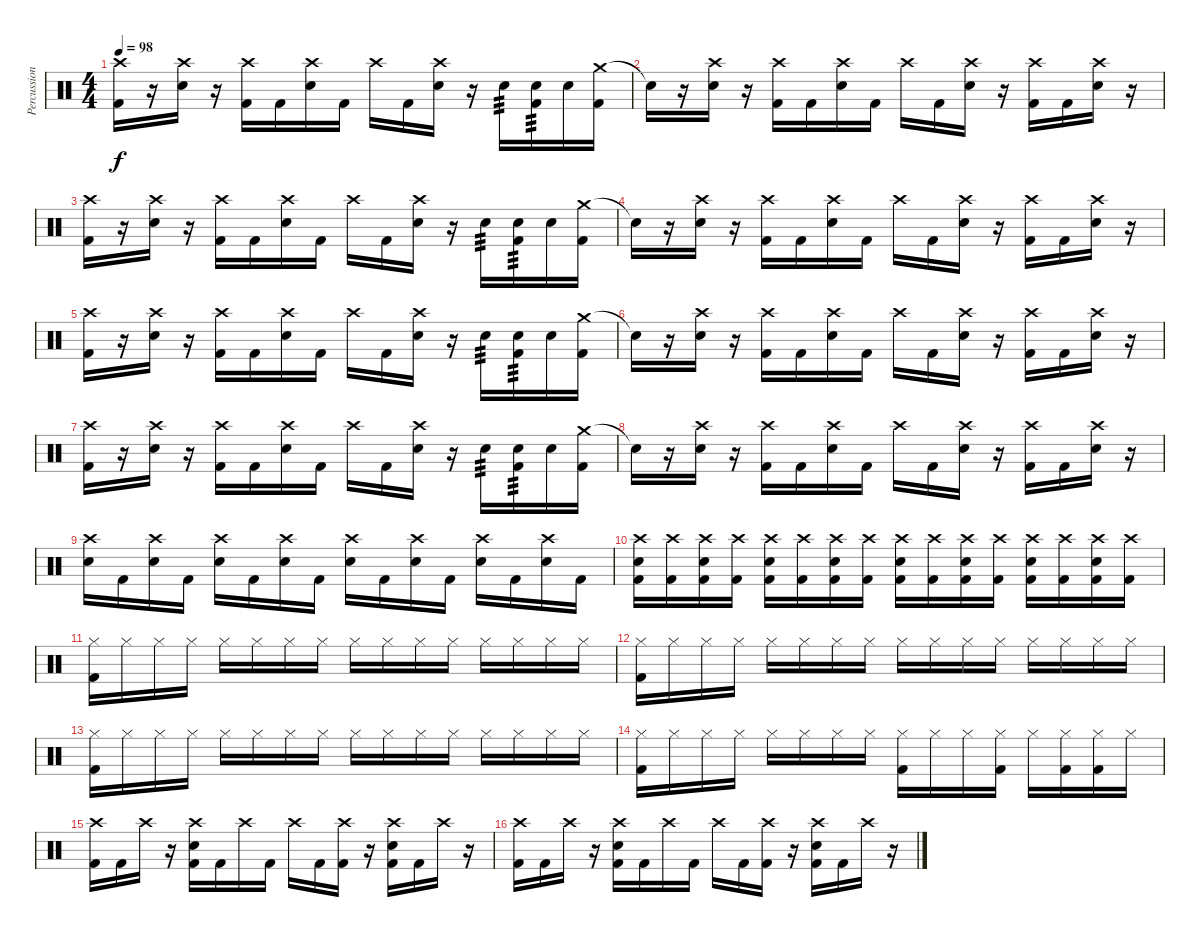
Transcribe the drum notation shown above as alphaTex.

\track ("Percussion" "Percussion") {instrument percussion}
\staff {score}
\articulation defaults
\ts (4 4)
\tempo 98
\clef neutral
\ks c
("Crash high (hit)" "Kick (hit) 2").16{dy f} r.16 ("Snare (hit) 2" "Crash high (hit)").16 r.16 ("Crash high (hit)" "Kick (hit) 2").16 "Kick (hit) 2".16 ("Snare (hit) 2" "Crash high (hit)").16 "Kick (hit) 2".16 "Crash high (hit)".16 "Kick (hit) 2".16 ("Snare (hit) 2" "Crash high (hit)").16 r.16 "Snare (hit) 2".16{tp 3} ("Snare (hit) 2" "Kick (hit) 2").16{tp 3} "Snare (hit) 2".16 ("Crash medium (hit)" "Kick (hit) 2").16 |
"Snare (hit)"{t}.16 r.16 ("Snare (hit) 2" "Crash high (hit)").16 r.16 ("Crash high (hit)" "Kick (hit) 2").16 "Kick (hit) 2".16 ("Snare (hit) 2" "Crash high (hit)").16 "Kick (hit) 2".16 "Crash high (hit)".16 "Kick (hit) 2".16 ("Snare (hit) 2" "Crash high (hit)").16 r.16 ("Crash high (hit)" "Kick (hit) 2").16 "Kick (hit) 2".16 ("Snare (hit) 2" "Crash high (hit)").16 r.16 |
("Crash high (hit)" "Kick (hit) 2").16 r.16 ("Snare (hit) 2" "Crash high (hit)").16 r.16 ("Crash high (hit)" "Kick (hit) 2").16 "Kick (hit) 2".16 ("Snare (hit) 2" "Crash high (hit)").16 "Kick (hit) 2".16 "Crash high (hit)".16 "Kick (hit) 2".16 ("Snare (hit) 2" "Crash high (hit)").16 r.16 "Snare (hit) 2".16{tp 3} ("Snare (hit) 2" "Kick (hit) 2").16{tp 3} "Snare (hit) 2".16 ("Crash medium (hit)" "Kick (hit) 2").16 |
"Snare (hit)"{t}.16 r.16 ("Snare (hit) 2" "Crash high (hit)").16 r.16 ("Crash high (hit)" "Kick (hit) 2").16 "Kick (hit) 2".16 ("Snare (hit) 2" "Crash high (hit)").16 "Kick (hit) 2".16 "Crash high (hit)".16 "Kick (hit) 2".16 ("Snare (hit) 2" "Crash high (hit)").16 r.16 ("Crash high (hit)" "Kick (hit) 2").16 "Kick (hit) 2".16 ("Snare (hit) 2" "Crash high (hit)").16 r.16 |
("Crash high (hit)" "Kick (hit) 2").16 r.16 ("Snare (hit) 2" "Crash high (hit)").16 r.16 ("Crash high (hit)" "Kick (hit) 2").16 "Kick (hit) 2".16 ("Snare (hit) 2" "Crash high (hit)").16 "Kick (hit) 2".16 "Crash high (hit)".16 "Kick (hit) 2".16 ("Snare (hit) 2" "Crash high (hit)").16 r.16 "Snare (hit) 2".16{tp 3} ("Snare (hit) 2" "Kick (hit) 2").16{tp 3} "Snare (hit) 2".16 ("Crash medium (hit)" "Kick (hit) 2").16 |
"Snare (hit)"{t}.16 r.16 ("Snare (hit) 2" "Crash high (hit)").16 r.16 ("Crash high (hit)" "Kick (hit) 2").16 "Kick (hit) 2".16 ("Snare (hit) 2" "Crash high (hit)").16 "Kick (hit) 2".16 "Crash high (hit)".16 "Kick (hit) 2".16 ("Snare (hit) 2" "Crash high (hit)").16 r.16 ("Crash high (hit)" "Kick (hit) 2").16 "Kick (hit) 2".16 ("Snare (hit) 2" "Crash high (hit)").16 r.16 |
("Crash high (hit)" "Kick (hit) 2").16 r.16 ("Snare (hit) 2" "Crash high (hit)").16 r.16 ("Crash high (hit)" "Kick (hit) 2").16 "Kick (hit) 2".16 ("Snare (hit) 2" "Crash high (hit)").16 "Kick (hit) 2".16 "Crash high (hit)".16 "Kick (hit) 2".16 ("Snare (hit) 2" "Crash high (hit)").16 r.16 "Snare (hit) 2".16{tp 3} ("Snare (hit) 2" "Kick (hit) 2").16{tp 3} "Snare (hit) 2".16 ("Crash medium (hit)" "Kick (hit) 2").16 |
"Snare (hit)"{t}.16 r.16 ("Snare (hit) 2" "Crash high (hit)").16 r.16 ("Crash high (hit)" "Kick (hit) 2").16 "Kick (hit) 2".16 ("Snare (hit) 2" "Crash high (hit)").16 "Kick (hit) 2".16 "Crash high (hit)".16 "Kick (hit) 2".16 ("Snare (hit) 2" "Crash high (hit)").16 r.16 ("Crash high (hit)" "Kick (hit) 2").16 "Kick (hit) 2".16 ("Snare (hit) 2" "Crash high (hit)").16 r.16 |
("Snare (hit) 2" "Crash high (hit)").16 "Kick (hit) 2".16 ("Snare (hit) 2" "Crash high (hit)").16 "Kick (hit) 2".16 ("Snare (hit) 2" "Crash high (hit)").16 "Kick (hit) 2".16 ("Snare (hit) 2" "Crash high (hit)").16 "Kick (hit) 2".16 ("Snare (hit) 2" "Crash high (hit)").16 "Kick (hit) 2".16 ("Snare (hit) 2" "Crash high (hit)").16 "Kick (hit) 2".16 ("Snare (hit) 2" "Crash high (hit)").16 "Kick (hit) 2".16 ("Snare (hit) 2" "Crash high (hit)").16 "Kick (hit) 2".16 |
("Snare (hit) 2" "Crash high (hit)" "Kick (hit) 2").16 ("Crash high (hit)" "Kick (hit) 2").16 ("Snare (hit) 2" "Crash high (hit)" "Kick (hit) 2").16 ("Crash high (hit)" "Kick (hit) 2").16 ("Snare (hit) 2" "Crash high (hit)" "Kick (hit) 2").16 ("Crash high (hit)" "Kick (hit) 2").16 ("Snare (hit) 2" "Crash high (hit)" "Kick (hit) 2").16 ("Crash high (hit)" "Kick (hit) 2").16 ("Snare (hit) 2" "Crash high (hit)" "Kick (hit) 2").16 ("Crash high (hit)" "Kick (hit) 2").16 ("Snare (hit) 2" "Crash high (hit)" "Kick (hit) 2").16 ("Crash high (hit)" "Kick (hit) 2").16 ("Snare (hit) 2" "Crash high (hit)" "Kick (hit) 2").16 ("Crash high (hit)" "Kick (hit) 2").16 ("Snare (hit) 2" "Crash high (hit)" "Kick (hit) 2").16 ("Crash high (hit)" "Kick (hit) 2").16 |
("Hi-Hat (closed)" "Kick (hit) 2").16 "Hi-Hat (closed)".16 "Hi-Hat (closed)".16 "Hi-Hat (closed)".16 "Hi-Hat (closed)".16 "Hi-Hat (closed)".16 "Hi-Hat (closed)".16 "Hi-Hat (closed)".16 "Hi-Hat (closed)".16 "Hi-Hat (closed)".16 "Hi-Hat (closed)".16 "Hi-Hat (closed)".16 "Hi-Hat (closed)".16 "Hi-Hat (closed)".16 "Hi-Hat (closed)".16 "Hi-Hat (closed)".16 |
("Hi-Hat (closed)" "Kick (hit) 2").16 "Hi-Hat (closed)".16 "Hi-Hat (closed)".16 "Hi-Hat (closed)".16 "Hi-Hat (closed)".16 "Hi-Hat (closed)".16 "Hi-Hat (closed)".16 "Hi-Hat (closed)".16 "Hi-Hat (closed)".16 "Hi-Hat (closed)".16 "Hi-Hat (closed)".16 "Hi-Hat (closed)".16 "Hi-Hat (closed)".16 "Hi-Hat (closed)".16 "Hi-Hat (closed)".16 "Hi-Hat (closed)".16 |
("Hi-Hat (closed)" "Kick (hit) 2").16 "Hi-Hat (closed)".16 "Hi-Hat (closed)".16 "Hi-Hat (closed)".16 "Hi-Hat (closed)".16 "Hi-Hat (closed)".16 "Hi-Hat (closed)".16 "Hi-Hat (closed)".16 "Hi-Hat (closed)".16 "Hi-Hat (closed)".16 "Hi-Hat (closed)".16 "Hi-Hat (closed)".16 "Hi-Hat (closed)".16 "Hi-Hat (closed)".16 "Hi-Hat (closed)".16 "Hi-Hat (closed)".16 |
("Hi-Hat (closed)" "Kick (hit) 2").16 "Hi-Hat (closed)".16 "Hi-Hat (closed)".16 "Hi-Hat (closed)".16 "Hi-Hat (closed)".16 "Hi-Hat (closed)".16 "Hi-Hat (closed)".16 "Hi-Hat (closed)".16 ("Hi-Hat (closed)" "Kick (hit) 2").16 "Hi-Hat (closed)".16 "Hi-Hat (closed)".16 ("Hi-Hat (closed)" "Kick (hit) 2").16 "Hi-Hat (closed)".16 ("Hi-Hat (closed)" "Kick (hit) 2").16 ("Hi-Hat (closed)" "Kick (hit) 2").16 "Hi-Hat (closed)".16 |
("Crash high (hit)" "Kick (hit) 2").16 "Kick (hit) 2".16 "Crash high (hit)".16 r.16 ("Snare (hit) 2" "Crash high (hit)" "Kick (hit) 2").16 "Kick (hit) 2".16 "Crash high (hit)".16 "Kick (hit) 2".16 "Crash high (hit)".16 "Kick (hit) 2".16 ("Crash high (hit)" "Kick (hit) 2").16 r.16 ("Snare (hit) 2" "Crash high (hit)" "Kick (hit) 2").16 "Kick (hit) 2".16 "Crash high (hit)".16 r.16 |
("Crash high (hit)" "Kick (hit) 2").16 "Kick (hit) 2".16 "Crash high (hit)".16 r.16 ("Snare (hit) 2" "Crash high (hit)" "Kick (hit) 2").16 "Kick (hit) 2".16 "Crash high (hit)".16 "Kick (hit) 2".16 "Crash high (hit)".16 "Kick (hit) 2".16 ("Crash high (hit)" "Kick (hit) 2").16 r.16 ("Snare (hit) 2" "Crash high (hit)" "Kick (hit) 2").16 "Kick (hit) 2".16 "Crash high (hit)".16 r.16
